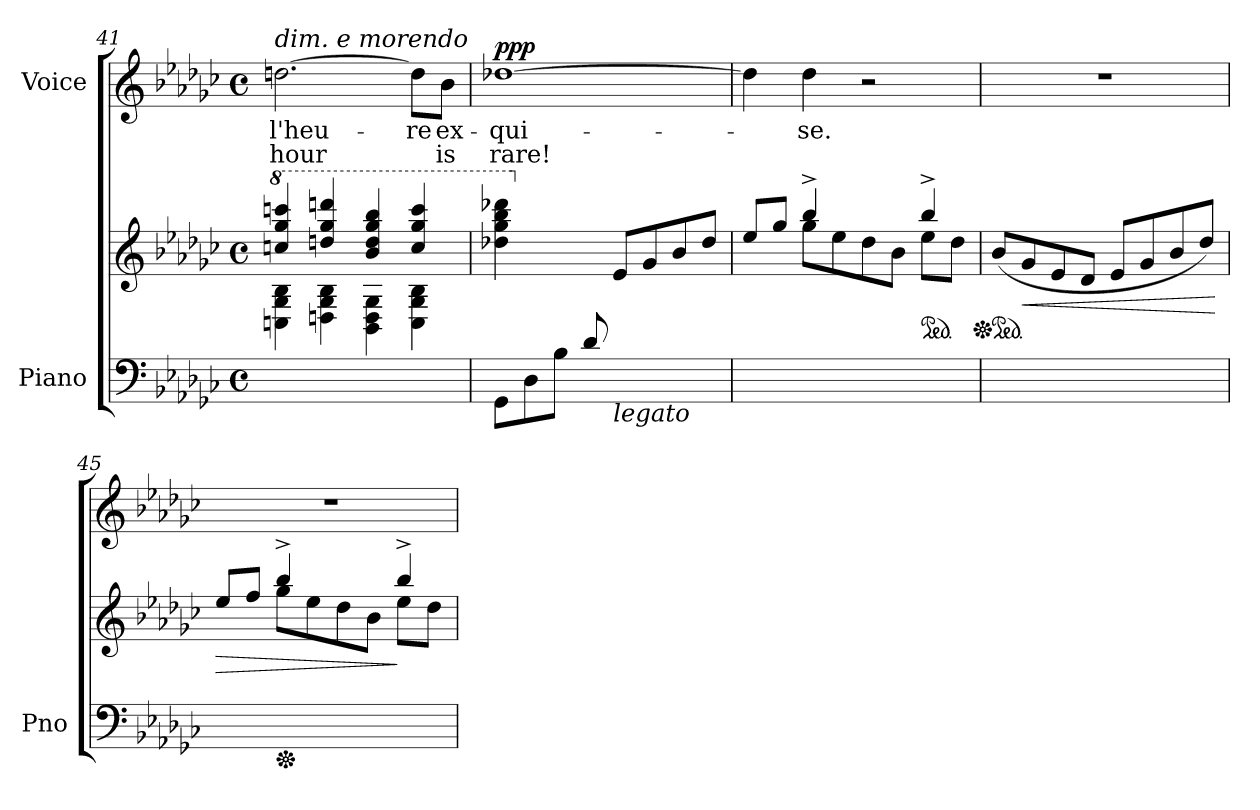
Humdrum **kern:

**kern	**kern	**dynam	**kern	**text	**text	**dynam
*part2	*part2	*part2	*part1	*part1	*part1	*part1
*staff3	*staff2	*staff2/3	*staff1	*staff1	*staff1	*staff1
*I"Piano	*	*	*I"Voice	*	*	*
*I'Pno	*	*	*	*	*	*
*clefF4	*clefG2	*	*clefG2	*	*	*
*k[b-e-a-d-g-c-]	*k[b-e-a-d-g-c-]	*	*k[b-e-a-d-g-c-]	*	*	*
*M4/4	*M4/4	*	*M4/4	*	*	*
*met(c)	*met(c)	*	*met(c)	*	*	*
*	*8va	*	*	*	*	*
=41	=41	=41	=41	=41	=41	=41
*	*^	*	*	*	*	*
!	!	!	!	!LO:TX:a:i:t=dim. e morendo	!	!	!
!	!	!	!	!	!LO:LY:b	!LO:LY:b	!
1ryy	4cccn/ 4ggg-/ 4ccccn/	4cn\ 4g-\ 4b-\	.	[2.ddn\	l'heu-	hour	.
.	4dddn/ 4ggg-/ 4ddddn/	4dn\ 4g-\ 4b-\	.	.	.	.	.
.	4bb-/ 4ddd/ 4ggg-/ 4bbb-/	4B-\ 4d\ 4g-\	.	.	.	.	.
!	!	!	!	!	!LO:LY:b	!	!
.	4ccc/ 4ggg-/ 4cccc/	4c\ 4g-\ 4b-\	.	8dd\L]	-re	.	.
!	!	!	!	!	!LO:LY:b	!LO:LY:b	!
.	.	.	.	8b-\J	ex-	is	.
=42	=42	=42	=42	=42	=42	=42	=42
!	!	!	!	!	!LO:LY:b	!LO:LY:b	!LO:DY:a
(8GG-\L	4ddd-X\ 4ggg-\ 4bbb-\ 4dddd-X\	2ryy	.	[1dd-X	-qui-	rare!	ppp
8D-\	.	.	.	.	.	.	.
*	*X8va	*	*	*	*	*	*
8B-\J	4ryy	.	.	.	.	.	.
8d-/	.	.	.	.	.	.	.
!LO:TX:b:i:t=legato	!	!	!	!	!	!	!
2ryy	2ryy	8e-/L	.	.	.	.	.
.	.	8g-/	.	.	.	.	.
.	.	8b-/	.	.	.	.	.
.	.	8dd-/J)	.	.	.	.	.
=43	=43	=43	=43	=43	=43	=43	=43
4ryy	8ee-/L	4ryy	.	4dd-\]	.	.	.
.	8gg-/J	.	.	.	.	.	.
!	!	!	!	!	!LO:LY:b	!	!
2.ryy	4bb-^>/	8gg-\L	.	4dd-\	-se.	.	.
.	.	8ee-\	.	.	.	.	.
.	4ryy	8dd-\	.	2r	.	.	.
.	.	8b-\J	.	.	.	.	.
*	*ped	*	*	*	*	*	*
.	4bb-^>/	8ee-\L	.	.	.	.	.
.	.	8dd-\J	.	.	.	.	.
!!LO:LB:g=z
=44	=44	=44	=44	=44	=44	=44	=44
*	*Xped	*	*	*	*	*	*
*	*ped	*	*	*	*	*	*
1ryy	1ryy	(<8b-/L	.	1r	.	.	.
!	!	!	!LO:HP:b	!	!	!	!
.	.	8g-/	<	.	.	.	.
.	.	8e-/	.	.	.	.	.
.	.	8d-/J	.	.	.	.	.
.	.	8e-/L	.	.	.	.	.
.	.	8g-/	.	.	.	.	.
.	.	8b-/	.	.	.	.	.
.	.	8dd-/J)	.	.	.	.	.
*	*v	*v	*	*	*	*	*
.	.	[	.	.	.	.
=45	=45	=45	=45	=45	=45	=45
!	!	!LO:HP:b	!	!	!	!
*	*^	*	*	*	*	*
4ryy	8ee-/L	4ryy	>	1r	.	.	.
.	8ff/J	.	.	.	.	.	.
*Xped	*	*	*	*	*	*	*
2.ryy	4bb-^>/	8gg-\L	.	.	.	.	.
.	.	8ee-\	.	.	.	.	.
.	4ryy	8dd-\	.	.	.	.	.
.	.	8b-\J	.	.	.	.	.
.	4bb-^>/	8ee-\L	]	.	.	.	.
.	.	8dd-\J	.	.	.	.	.
*	*v	*v	*	*	*	*	*
=	=	=	=	=	=	=
*-	*-	*-	*-	*-	*-	*-
